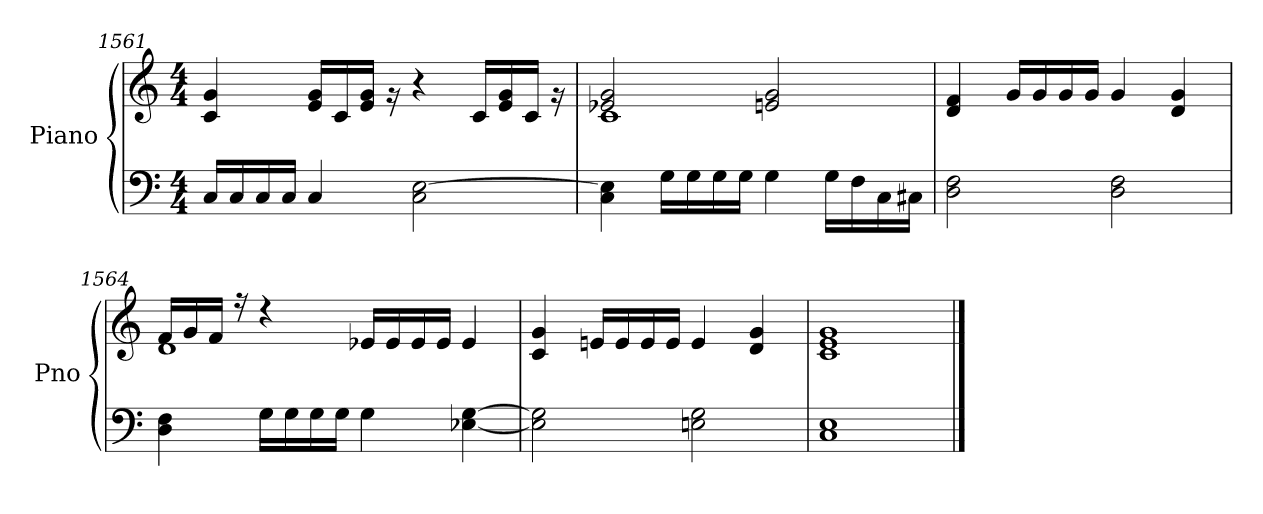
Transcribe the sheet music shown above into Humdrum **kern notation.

**kern	**kern
*part1	*part1
*staff2	*staff1
*I"Piano	*
*I'Pno	*
!!LO:LB:g=z
*clefF4	*clefG2
*k[]	*k[]
*M4/4	*M4/4
=1561	=1561
16C/LL	4c/ 4g/
16C/	.
16C/	.
16C/JJ	.
4C/	16e/ 16g/LL
.	16c/
.	16e/ 16g/JJ
.	16rg
2C\ [2E\	4r
.	16c/LL
.	16e/ 16g/
.	16c/JJ
.	16rg
=1562	=1562
*	*^
4C\ 4E\]	2e-X/ 2g/	1c
16G\LL	.	.
16G\	.	.
16G\	.	.
16G\JJ	.	.
4G\	2en/ 2g/	.
16G\LL	.	.
16F\	.	.
16C\	.	.
16C#X\JJ	.	.
*	*v	*v
=1563	=1563
2D\ 2F\	4d/ 4f/
.	16g/LL
.	16g/
.	16g/
.	16g/JJ
2D\ 2F\	4g/
.	4d/ 4g/
!!LO:LB:g=z
=1564	=1564
*	*^
4D\ 4F\	16f/LL	1d
.	16g/	.
.	16f/JJ	.
.	16rff	.
16G\LL	4rdd	.
16G\	.	.
16G\	.	.
16G\JJ	.	.
4G\	16e-X/LL	.
.	16e-/	.
.	16e-/	.
.	16e-/JJ	.
[4E-X\ [4G\	4e-/	.
*	*v	*v
=1565	=1565
2E-\] 2G\]	4c/ 4g/
.	16en/LL
.	16e/
.	16e/
.	16e/JJ
2En\ 2G\	4e/
.	4d/ 4g/
=1566	=1566
1C 1E	1c 1e 1g
==	==
*-	*-
